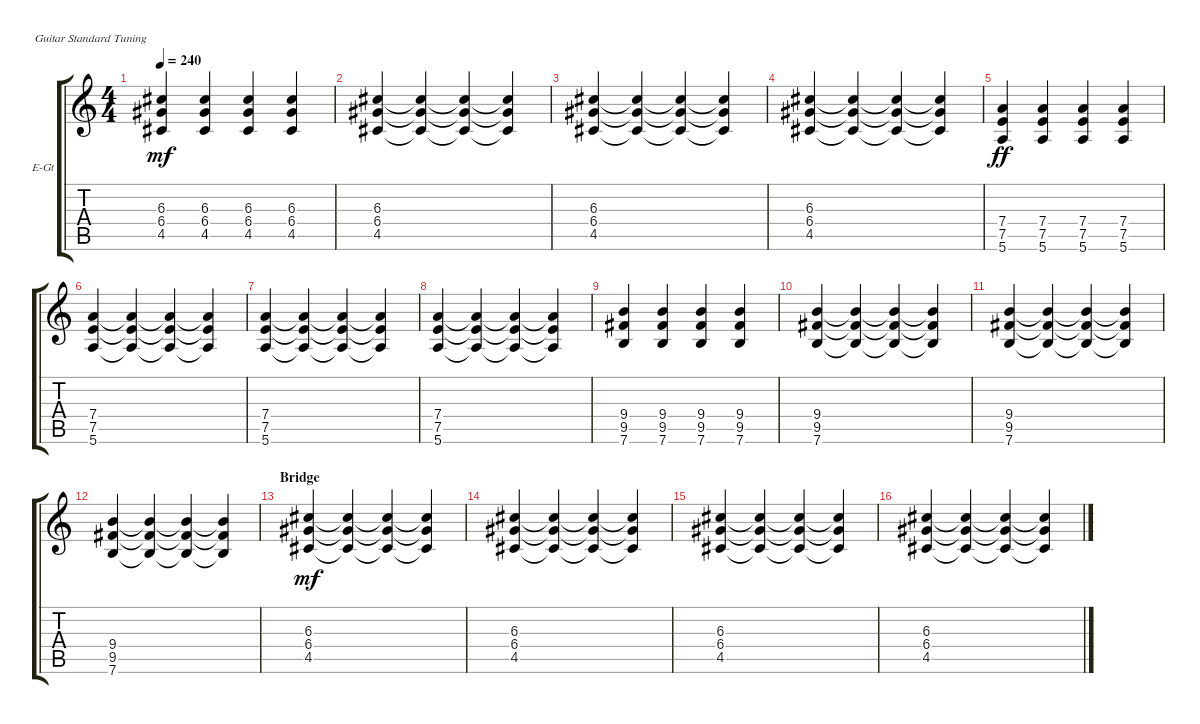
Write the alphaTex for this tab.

\defaultSystemsLayout 4
\bracketExtendMode groupsimilarinstruments
\firstSystemTrackNameOrientation horizontal
\otherSystemsTrackNameOrientation horizontal
\track ("Rythm Guitar" "E-Gt") {instrument distortionguitar}
\staff {score tabs}
\tuning (E4 B3 G3 D3 A2 E2)
\ts (4 4)
\tempo 240
\clef g2
\ks c
(4.5 6.3 6.4).4{dy mf} (4.5 6.3 6.4).4 (4.5 6.3 6.4).4 (4.5 6.3 6.4).4 |
(4.5 6.3 6.4).4 (4.5{t} 6.3{t} 6.4{t}).4 (4.5{t} 6.3{t} 6.4{t}).4 (4.5{t} 6.3{t} 6.4{t}).4 |
(4.5 6.3 6.4).4 (4.5{t} 6.3{t} 6.4{t}).4 (4.5{t} 6.3{t} 6.4{t}).4 (4.5{t} 6.3{t} 6.4{t}).4 |
(4.5 6.3 6.4).4 (4.5{t} 6.3{t} 6.4{t}).4 (4.5{t} 6.3{t} 6.4{t}).4 (4.5{t} 6.3{t} 6.4{t}).4 |
(5.6 7.5 7.4).4{dy ff} (5.6 7.5 7.4).4 (5.6 7.5 7.4).4 (5.6 7.5 7.4).4 |
(5.6 7.5 7.4).4 (5.6{t} 7.5{t} 7.4{t}).4 (5.6{t} 7.5{t} 7.4{t}).4 (5.6{t} 7.5{t} 7.4{t}).4 |
(5.6 7.5 7.4).4 (5.6{t} 7.5{t} 7.4{t}).4 (5.6{t} 7.5{t} 7.4{t}).4 (5.6{t} 7.5{t} 7.4{t}).4 |
(5.6 7.5 7.4).4 (5.6{t} 7.5{t} 7.4{t}).4 (5.6{t} 7.5{t} 7.4{t}).4 (5.6{t} 7.5{t} 7.4{t}).4 |
(7.6 9.5 9.4).4 (7.6 9.5 9.4).4 (7.6 9.5 9.4).4 (7.6 9.5 9.4).4 |
(7.6 9.5 9.4).4 (7.6{t} 9.5{t} 9.4{t}).4 (7.6{t} 9.5{t} 9.4{t}).4 (7.6{t} 9.5{t} 9.4{t}).4 |
(7.6 9.5 9.4).4 (7.6{t} 9.5{t} 9.4{t}).4 (7.6{t} 9.5{t} 9.4{t}).4 (7.6{t} 9.5{t} 9.4{t}).4 |
(7.6 9.5 9.4).4 (7.6{t} 9.5{t} 9.4{t}).4 (7.6{t} 9.5{t} 9.4{t}).4 (7.6{t} 9.5{t} 9.4{t}).4 |
\section ("" "Bridge")
(4.5 6.3 6.4).4{dy mf} (4.5{t} 6.3{t} 6.4{t}).4 (4.5{t} 6.3{t} 6.4{t}).4 (4.5{t} 6.3{t} 6.4{t}).4 |
(4.5 6.3 6.4).4 (4.5{t} 6.3{t} 6.4{t}).4 (4.5{t} 6.3{t} 6.4{t}).4 (4.5{t} 6.3{t} 6.4{t}).4 |
(4.5 6.3 6.4).4 (4.5{t} 6.3{t} 6.4{t}).4 (4.5{t} 6.3{t} 6.4{t}).4 (4.5{t} 6.3{t} 6.4{t}).4 |
(4.5 6.3 6.4).4 (4.5{t} 6.3{t} 6.4{t}).4 (4.5{t} 6.3{t} 6.4{t}).4 (4.5{t} 6.3{t} 6.4{t}).4
